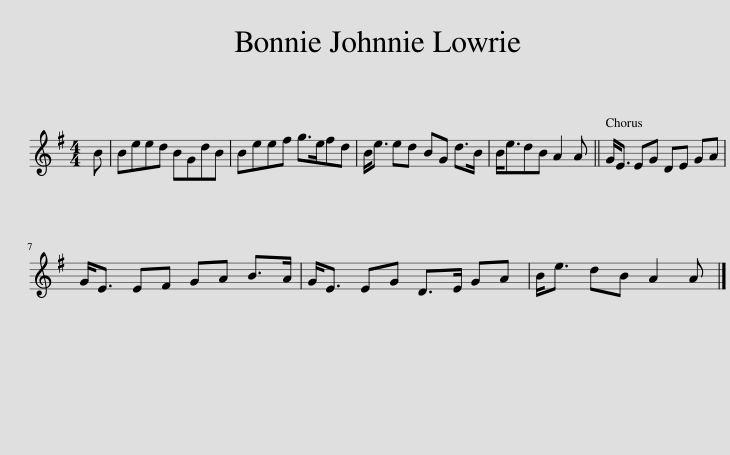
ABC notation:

X:1
L:1/8
M:4/4
I:linebreak $
K:G
V:1 treble
V:1
 B | Beed BGdB | Beef g>efd | B<e ed BG d>B | B<edB A2 A || %5
 G<E EG DE GA |$ G<E EF GA B>A | G<E EG D>E GA | B<e dB A2 A |] %9
